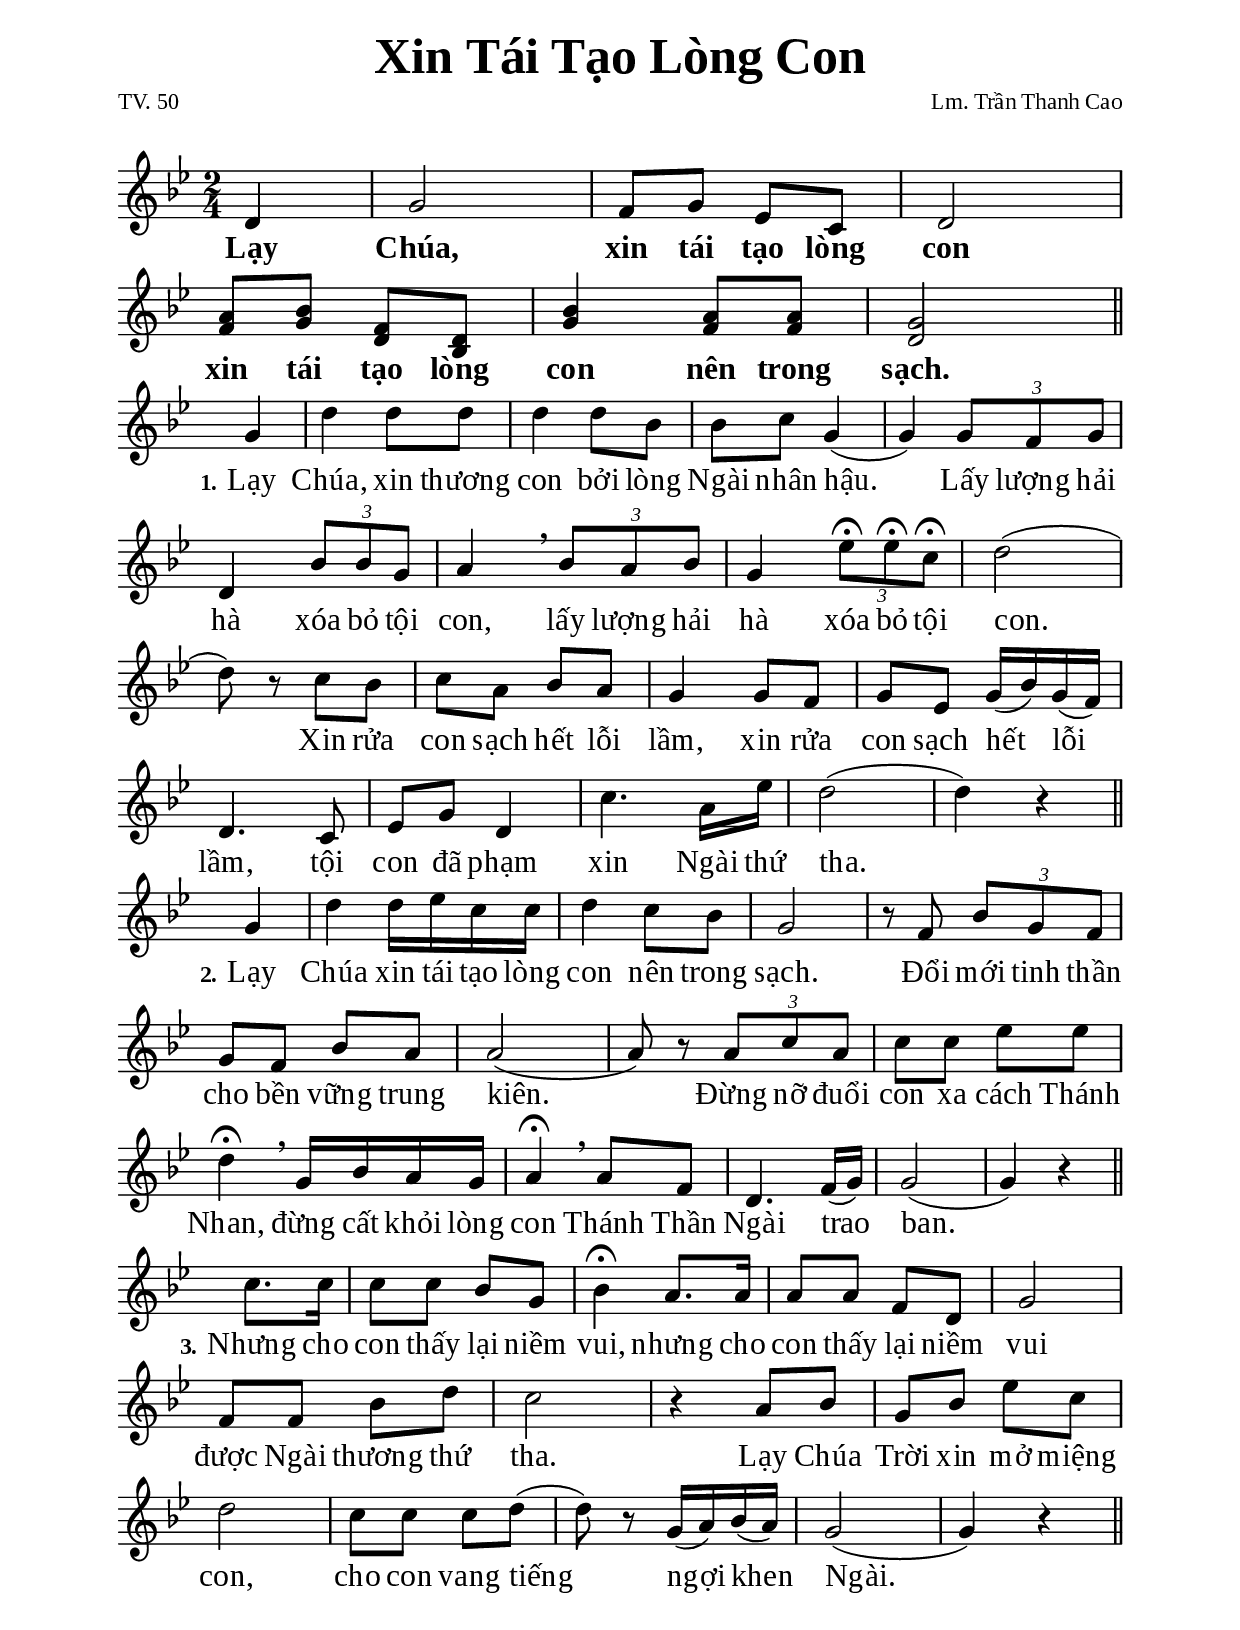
% Cài đặt chung
\version "2.20.0"
\include "english.ly"

\header {
  title = \markup { \fontsize #3 "Xin Tái Tạo Lòng Con" }
  poet = "TV. 50"
  composer = "Lm. Trần Thanh Cao"
  arranger = " "
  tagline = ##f
}

\paper {
  #(set-paper-size "a4")
  top-margin = 15\mm
  bottom-margin = 15\mm
  left-margin = 20\mm
  right-margin = 20\mm
  indent = #0
  #(define fonts
    (make-pango-font-tree
      "Liberation Serif"
      "Liberation Serif"
      "Liberation Serif"
      (/ 20 20)))
  page-count = #1
}

% Nhạc điệp khúc
nhacDiepKhuc = \relative c' {
  \partial 4 d4 |
  g2 |
  f8 g ef c |
  d2 |
  <<
  {
    a'8 bf f d |
    bf'4 a8 a |
    g2
  }
  {
    f8 g d bf |
    g'4 f8 f |
    d2
  }
  >>
  \bar "||"
}

% Nhạc phiên khúc
nhacPhienKhucMot = \relative c'' {
  \partial 4 g4 |
  d' d8 d |
  d4 d8 bf |
  bf c g4 ( |
  g) \tuplet 3/2 { g8 f g } |
  d4 \tuplet 3/2 { bf'8 bf g } |
  a4 \breathe \tuplet 3/2 { bf8 a bf } |
  g4 \tuplet 3/2 { ef'8 \fermata ef \fermata c \fermata } |
  d2 ( |
  d8) r c bf |
  c a bf a |
  g4 g8 f |
  g ef g16 (bf) g (f) |
  d4. c8 |
  ef8 g d4 |
  c'4. a16 ef' |
  d2 ( |
  d4) r \bar "||"
}

nhacPhienKhucHai = \relative c'' {
  \partial 4 g4 |
  d'4 d16 ef c c |
  d4 c8 bf |
  g2 |
  r8 f \tuplet 3/2 { bf8 g f } |
  g f bf a |
  a2 ( |
  a8) r \tuplet 3/2 { a8 c a } |
  c c ef ef |
  d4 \fermata \breathe g,16 bf a g |
  a4 \fermata \breathe a8 f |
  d4. f16 (g) |
  g2 ( |
  g4) r \bar "||"
}

nhacPhienKhucBa = \relative c'' {
  \partial 4 c8. c16 |
  c8 c bf g |
  bf4 \fermata a8. a16 |
  a8 a f d |
  g2 |
  f8 f bf d |
  c2 |
  r4 a8 bf |
  g bf ef c |
  d2 |
  c8 c c d ( |
  d) r g,16 (a) bf (a) |
  g2 ( |
  g4) r \bar "||"
}

% Lời điệp khúc
loiDiepKhuc = \lyricmode {
  Lạy Chúa, xin tái tạo lòng con
  xin tái tạo lòng con nên trong sạch.
}

% Lời phiên khúc
loiPhienKhucMot = \lyricmode {
  \set stanza = #"1."
  Lạy Chúa, xin thương con bởi lòng Ngài nhân hậu.
  Lấy lượng hải hà xóa bỏ tội con,
  lấy lượng hải hà xóa bỏ tội con.
  Xin rửa con sạch hết lỗi lầm,
  xin rửa con sạch hết lỗi lầm,
  tội con đã phạm xin Ngài thứ tha.
}

loiPhienKhucHai = \lyricmode {
  \set stanza = #"2."
  Lạy Chúa xin tái tạo lòng con nên trong sạch.
  Đổi mới tinh thần cho bền vững trung kiên.
  Đừng nỡ đuổi con xa cách Thánh Nhan,
  đừng cất khỏi lòng con Thánh Thần Ngài trao ban.
}

loiPhienKhucBa = \lyricmode {
  \set stanza = #"3."
  Nhưng cho con thấy lại niềm vui,
  nhưng cho con thấy lại niềm vui
  được Ngài thương thứ tha.
  Lạy Chúa Trời xin mở miệng con,
  cho con vang tiếng ngợi khen Ngài.
}


% Dàn trang
\score {
  \new ChoirStaff <<
    \new Staff = diepKhuc \with {
        \consists "Merge_rests_engraver"
        \magnifyStaff #(magstep +1)
      }
      <<
      \new Voice = beSop {
        \voiceOne \key bf \major \time 2/4 \nhacDiepKhuc
      }
    >>
    \new Lyrics \lyricsto beSop \loiDiepKhuc
  >>
  \layout {
    \override Lyrics.LyricText.font-series = #'bold
    \override Lyrics.LyricText.font-size = #+3
    \override Lyrics.LyricSpace.minimum-distance = #2.0
    \override Score.BarNumber.break-visibility = ##(#f #f #f)
  }
}

\score {
  \new ChoirStaff <<
    \new Staff = phienKhuc \with {
        \magnifyStaff #(magstep +1)
      }
      <<
      \new Voice = beSop {
        \key bf \major \time 2/4 \nhacPhienKhucMot
      }
    >>
    \new Lyrics \lyricsto beSop \loiPhienKhucMot
  >>
  \layout {
    \override Staff.TimeSignature.transparent = ##t
    \override Lyrics.LyricText.font-size = #+3
    \override Lyrics.LyricSpace.minimum-distance = #0.5
    \override Score.BarNumber.break-visibility = ##(#f #f #f)
  }
}

\score {
  \new ChoirStaff <<
    \new Staff = phienKhuc \with {
        \magnifyStaff #(magstep +1)
      }
      <<
      \new Voice = beSop {
        \key bf \major \time 2/4 \nhacPhienKhucHai
      }
    >>
    \new Lyrics \lyricsto beSop \loiPhienKhucHai
  >>
  \layout {
    \override Staff.TimeSignature.transparent = ##t
    \override Lyrics.LyricText.font-size = #+3
    \override Lyrics.LyricSpace.minimum-distance = #0.5
    \override Score.BarNumber.break-visibility = ##(#f #f #f)
  }
}

\score {
  \new ChoirStaff <<
    \new Staff = phienKhuc \with {
        \magnifyStaff #(magstep +1)
      }
      <<
      \new Voice = beSop {
        \key bf \major \time 2/4 \nhacPhienKhucBa
      }
    >>
    \new Lyrics \lyricsto beSop \loiPhienKhucBa
  >>
  \layout {
    \override Staff.TimeSignature.transparent = ##t
    \override Lyrics.LyricText.font-size = #+3
    \override Lyrics.LyricSpace.minimum-distance = #0.5
    \override Score.BarNumber.break-visibility = ##(#f #f #f)
  }
}
